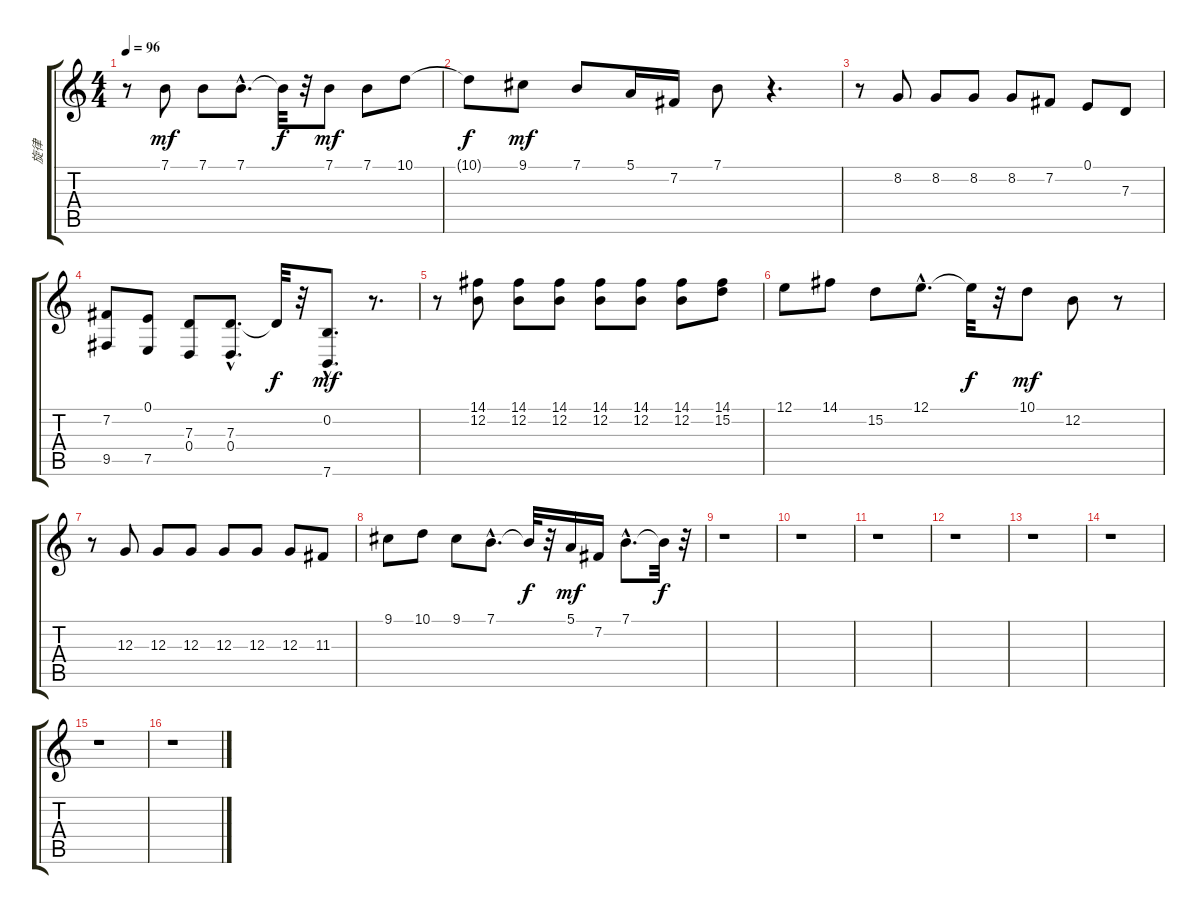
\track ("旋律" "旋律") {instrument recorder}
\staff {score tabs}
\tuning (E4 B3 G3 D3 A2 E2) {hide}
\ts (4 4)
\tempo 96
\clef g2
\ks c
r.8{dy f} 7.1.8{dy mf} 7.1.8 7.1{hac}.8{d} 7.1{t}.32{dy f} r.32 7.1.8{dy mf} 7.1.8 10.1.8 |
10.1{t}.8{dy f} 9.1.8{dy mf} 7.1.8 5.1.16 7.2.16 7.1.8 r.4{d} |
r.8 8.2.8 8.2.8 8.2.8 8.2.8 7.2.8 0.1.8 7.3.8 |
(7.2 9.5).8 (0.1 7.5).8 (7.3 0.4).8 (7.3{hac} 0.4).8{d} 7.3{t}.32{dy f} r.32 (0.2{hac} 7.6).8{d dy mf} r.8{d} |
r.8 (14.1 12.2).8 (14.1 12.2).8 (14.1 12.2).8 (14.1 12.2).8 (14.1 12.2).8 (14.1 12.2).8 (14.1 15.2).8 |
12.1.8 14.1.8 15.2.8 12.1{hac}.8{d} 12.1{t}.32{dy f} r.32 10.1.8{dy mf} 12.2.8 r.8 |
r.8 12.3.8 12.3.8 12.3.8 12.3.8 12.3.8 12.3.8 11.3.8 |
9.1.8 10.1.8 9.1.8 7.1{hac}.8{d} 7.1{t}.32{dy f} r.32 5.1.16{dy mf} 7.2.16 7.1{hac}.8{d} 7.1{t}.32{dy f} r.32 |
r.1 |
r.1 |
r.1 |
r.1 |
r.1 |
r.1 |
r.1 |
r.1
